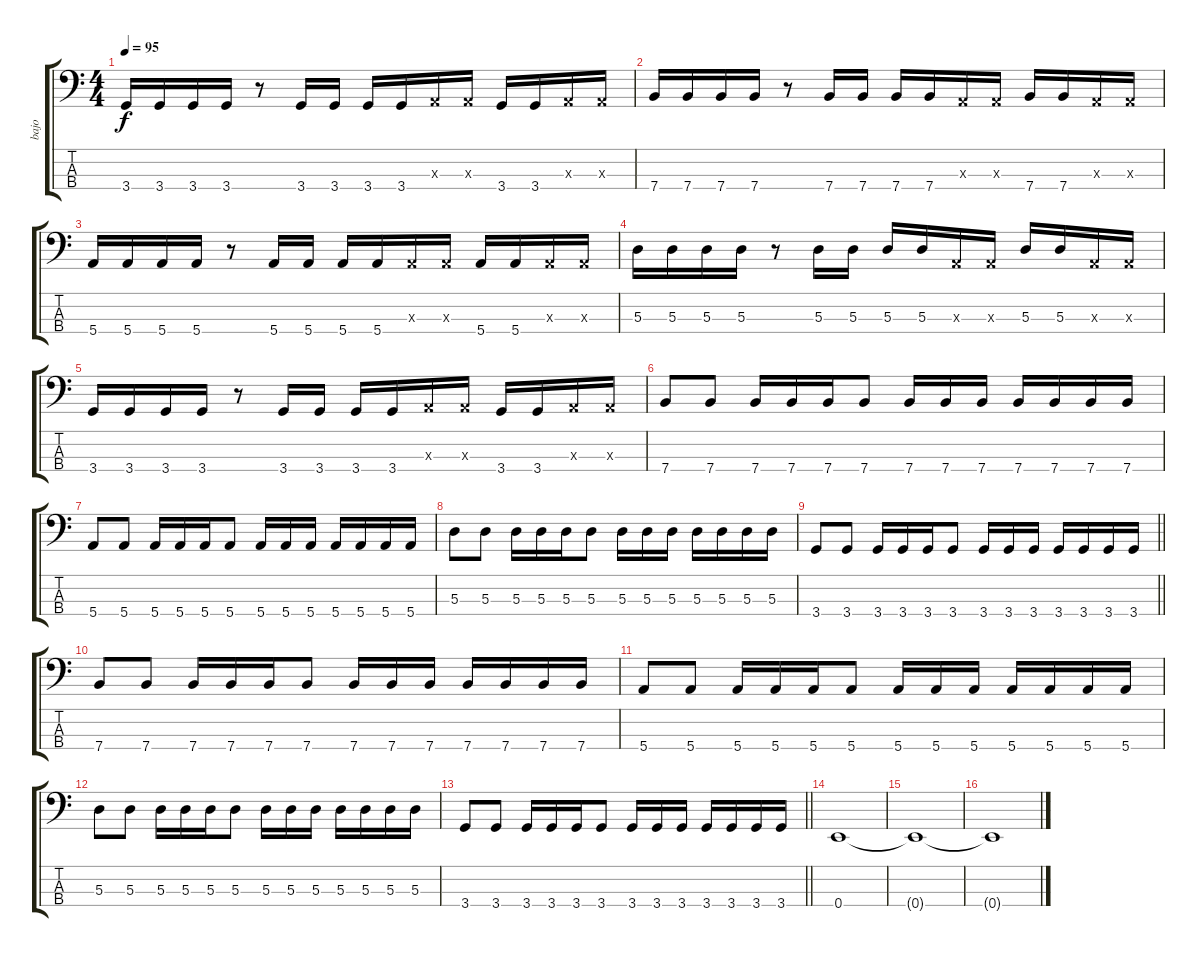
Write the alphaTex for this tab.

\track ("bajo" "bajo") {instrument electricbasspick}
\staff {score tabs}
\tuning (G2 D2 A1 E1) {hide}
\ts (4 4)
\tempo 95
\clef f4
\ks c
3.4.16{dy f} 3.4.16 3.4.16 3.4.16 r.8 3.4.16 3.4.16 3.4.16 3.4.16 0.3{x}.16 0.3{x}.16 3.4.16 3.4.16 0.3{x}.16 0.3{x}.16 |
7.4.16 7.4.16 7.4.16 7.4.16 r.8 7.4.16 7.4.16 7.4.16 7.4.16 0.3{x}.16 0.3{x}.16 7.4.16 7.4.16 0.3{x}.16 0.3{x}.16 |
5.4.16 5.4.16 5.4.16 5.4.16 r.8 5.4.16 5.4.16 5.4.16 5.4.16 0.3{x}.16 0.3{x}.16 5.4.16 5.4.16 0.3{x}.16 0.3{x}.16 |
5.3.16 5.3.16 5.3.16 5.3.16 r.8 5.3.16 5.3.16 5.3.16 5.3.16 0.3{x}.16 0.3{x}.16 5.3.16 5.3.16 0.3{x}.16 0.3{x}.16 |
3.4.16 3.4.16 3.4.16 3.4.16 r.8 3.4.16 3.4.16 3.4.16 3.4.16 0.3{x}.16 0.3{x}.16 3.4.16 3.4.16 0.3{x}.16 0.3{x}.16 |
7.4.8 7.4.8 7.4.16 7.4.16 7.4.16 7.4.8 7.4.16 7.4.16 7.4.16 7.4.16 7.4.16 7.4.16 7.4.16 |
5.4.8 5.4.8 5.4.16 5.4.16 5.4.16 5.4.8 5.4.16 5.4.16 5.4.16 5.4.16 5.4.16 5.4.16 5.4.16 |
5.3.8 5.3.8 5.3.16 5.3.16 5.3.16 5.3.8 5.3.16 5.3.16 5.3.16 5.3.16 5.3.16 5.3.16 5.3.16 |
\barLineRight lightlight
3.4.8 3.4.8 3.4.16 3.4.16 3.4.16 3.4.8 3.4.16 3.4.16 3.4.16 3.4.16 3.4.16 3.4.16 3.4.16 |
7.4.8 7.4.8 7.4.16 7.4.16 7.4.16 7.4.8 7.4.16 7.4.16 7.4.16 7.4.16 7.4.16 7.4.16 7.4.16 |
5.4.8 5.4.8 5.4.16 5.4.16 5.4.16 5.4.8 5.4.16 5.4.16 5.4.16 5.4.16 5.4.16 5.4.16 5.4.16 |
5.3.8 5.3.8 5.3.16 5.3.16 5.3.16 5.3.8 5.3.16 5.3.16 5.3.16 5.3.16 5.3.16 5.3.16 5.3.16 |
\barLineRight lightlight
3.4.8 3.4.8 3.4.16 3.4.16 3.4.16 3.4.8 3.4.16 3.4.16 3.4.16 3.4.16 3.4.16 3.4.16 3.4.16 |
0.4.1 |
0.4{t}.1 |
0.4{t}.1
